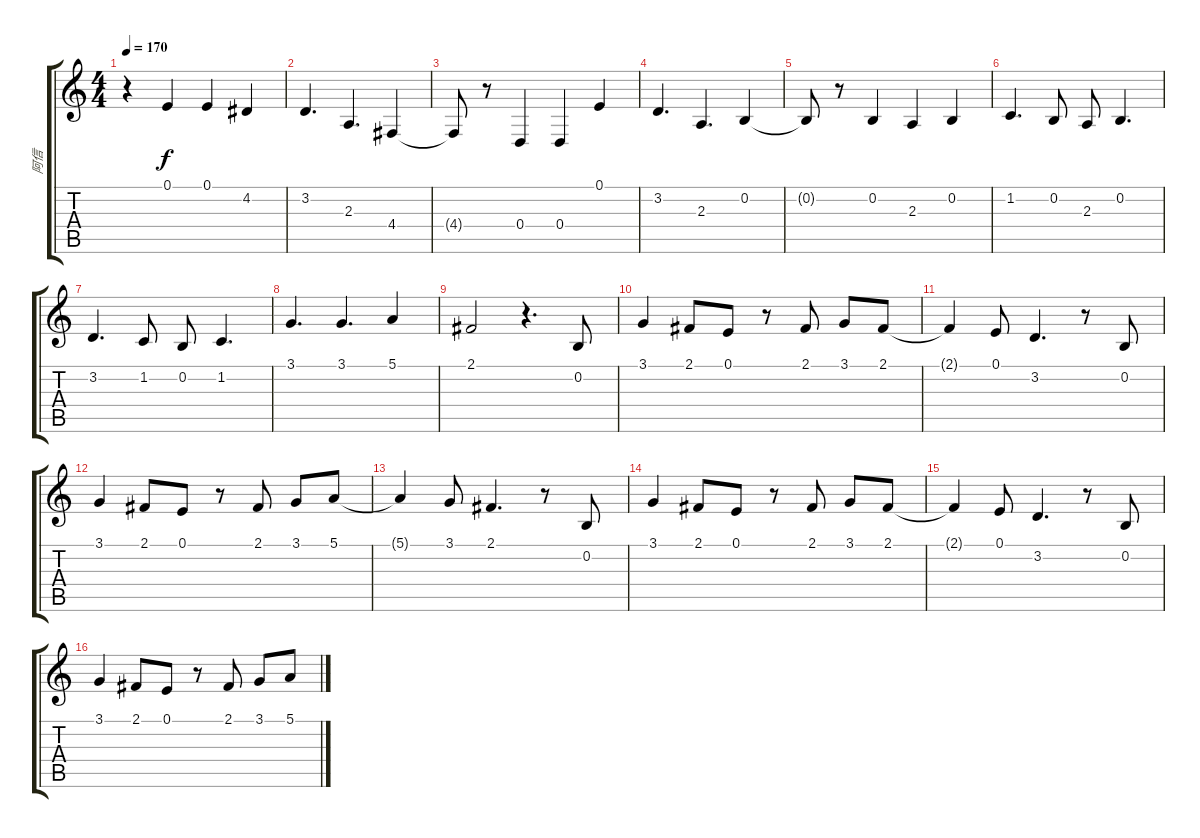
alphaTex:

\track ("阿信" "阿信") {instrument flute}
\staff {score tabs}
\tuning (E4 B3 G3 D3 A2 E2) {hide}
\ts (4 4)
\tempo 170
\clef g2
\ks c
r.4{dy f} 0.1.4 0.1.4 4.2.4 |
3.2.4{d} 2.3.4{d} 4.4.4 |
4.4{t}.8 r.8 0.4.4 0.4.4 0.1.4 |
3.2.4{d} 2.3.4{d} 0.2.4 |
0.2{t}.8 r.8 0.2.4 2.3.4 0.2.4 |
1.2.4{d} 0.2.8 2.3.8 0.2.4{d} |
3.2.4{d} 1.2.8 0.2.8 1.2.4{d} |
3.1.4{d} 3.1.4{d} 5.1.4 |
2.1.2 r.4{d} 0.2.8 |
3.1.4 2.1.8 0.1.8 r.8 2.1.8 3.1.8 2.1.8 |
2.1{t}.4 0.1.8 3.2.4{d} r.8 0.2.8 |
3.1.4 2.1.8 0.1.8 r.8 2.1.8 3.1.8 5.1.8 |
5.1{t}.4 3.1.8 2.1.4{d} r.8 0.2.8 |
3.1.4 2.1.8 0.1.8 r.8 2.1.8 3.1.8 2.1.8 |
2.1{t}.4 0.1.8 3.2.4{d} r.8 0.2.8 |
3.1.4 2.1.8 0.1.8 r.8 2.1.8 3.1.8 5.1.8
